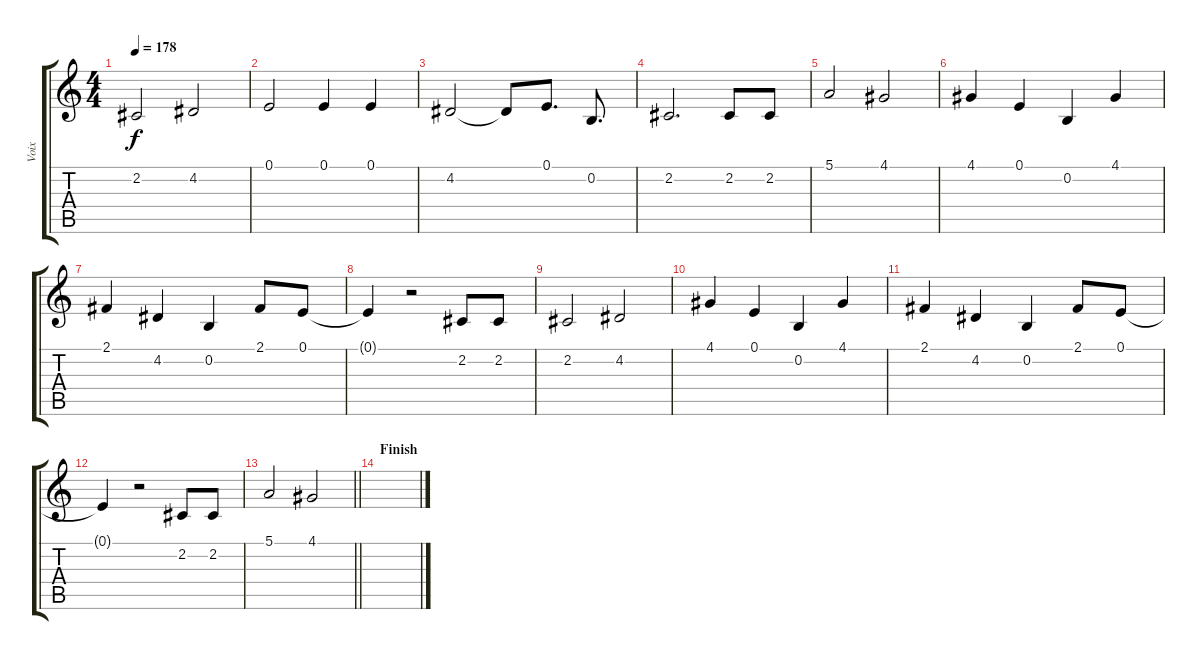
\track ("Voix" "Voix") {instrument englishhorn}
\staff {score tabs}
\tuning (E4 B3 G3 D3 A2 E2) {hide}
\ts (4 4)
\tempo 178
\clef g2
\ks c
2.2.2{dy f} 4.2.2 |
0.1.2 0.1.4 0.1.4 |
4.2.2 4.2{t}.8 0.1.8{d} 0.2.8{d} |
2.2.2{d} 2.2.8 2.2.8 |
5.1.2 4.1.2 |
4.1.4 0.1.4 0.2.4 4.1.4 |
2.1.4 4.2.4 0.2.4 2.1.8 0.1.8 |
0.1{t}.4 r.2 2.2.8 2.2.8 |
2.2.2 4.2.2 |
4.1.4 0.1.4 0.2.4 4.1.4 |
2.1.4 4.2.4 0.2.4 2.1.8 0.1.8 |
0.1{t}.4 r.2 2.2.8 2.2.8 |
\barLineRight lightlight
5.1.2 4.1.2 |
\section ("" "Finish")
